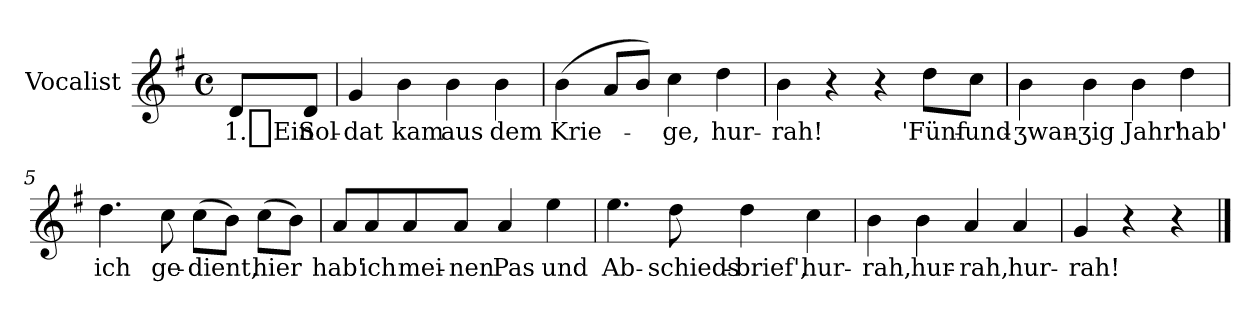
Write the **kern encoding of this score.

**kern	**text
*part1	*part1
*staff1	*staff1
*I"Vocalist	*
*k[f#]	*
*G:	*
*M4/4	*
*met(c)	*
=	=
8dL	1._Ein
8dJ	Sol-
=1	=1
4g	-dat
4b	kam
4b	aus
4b	dem
=2	=2
(4b	Krie-
8aL	.
8bJ)	.
4cc	-ge,
4dd	hur-
=3	=3
4b	-rah!
4r	.
4r	.
8ddL	'Fünf-
8ccJ	-und-
=4	=4
4b	-ʒwan-
4b	-ʒig
4b	Jahr'
4dd	hab'
=5	=5
4.dd	ich
8cc	ge-
(8ccL	-dient,
8bJ)	.
(8ccL	hier
8bJ)	.
=6	=6
8aL	hab'
8a	ich
8a	mei-
8aJ	-nen
4a	Pas
4ee	und
=7	=7
4.ee	Ab-
8dd	-schieds-
4dd	-brief',
4cc	hur-
=8	=8
4b	-rah,
4b	hur-
4a	-rah,
4a	hur-
=9	=9
4g	-rah!
4r	.
4r	.
==	==
*-	*-
